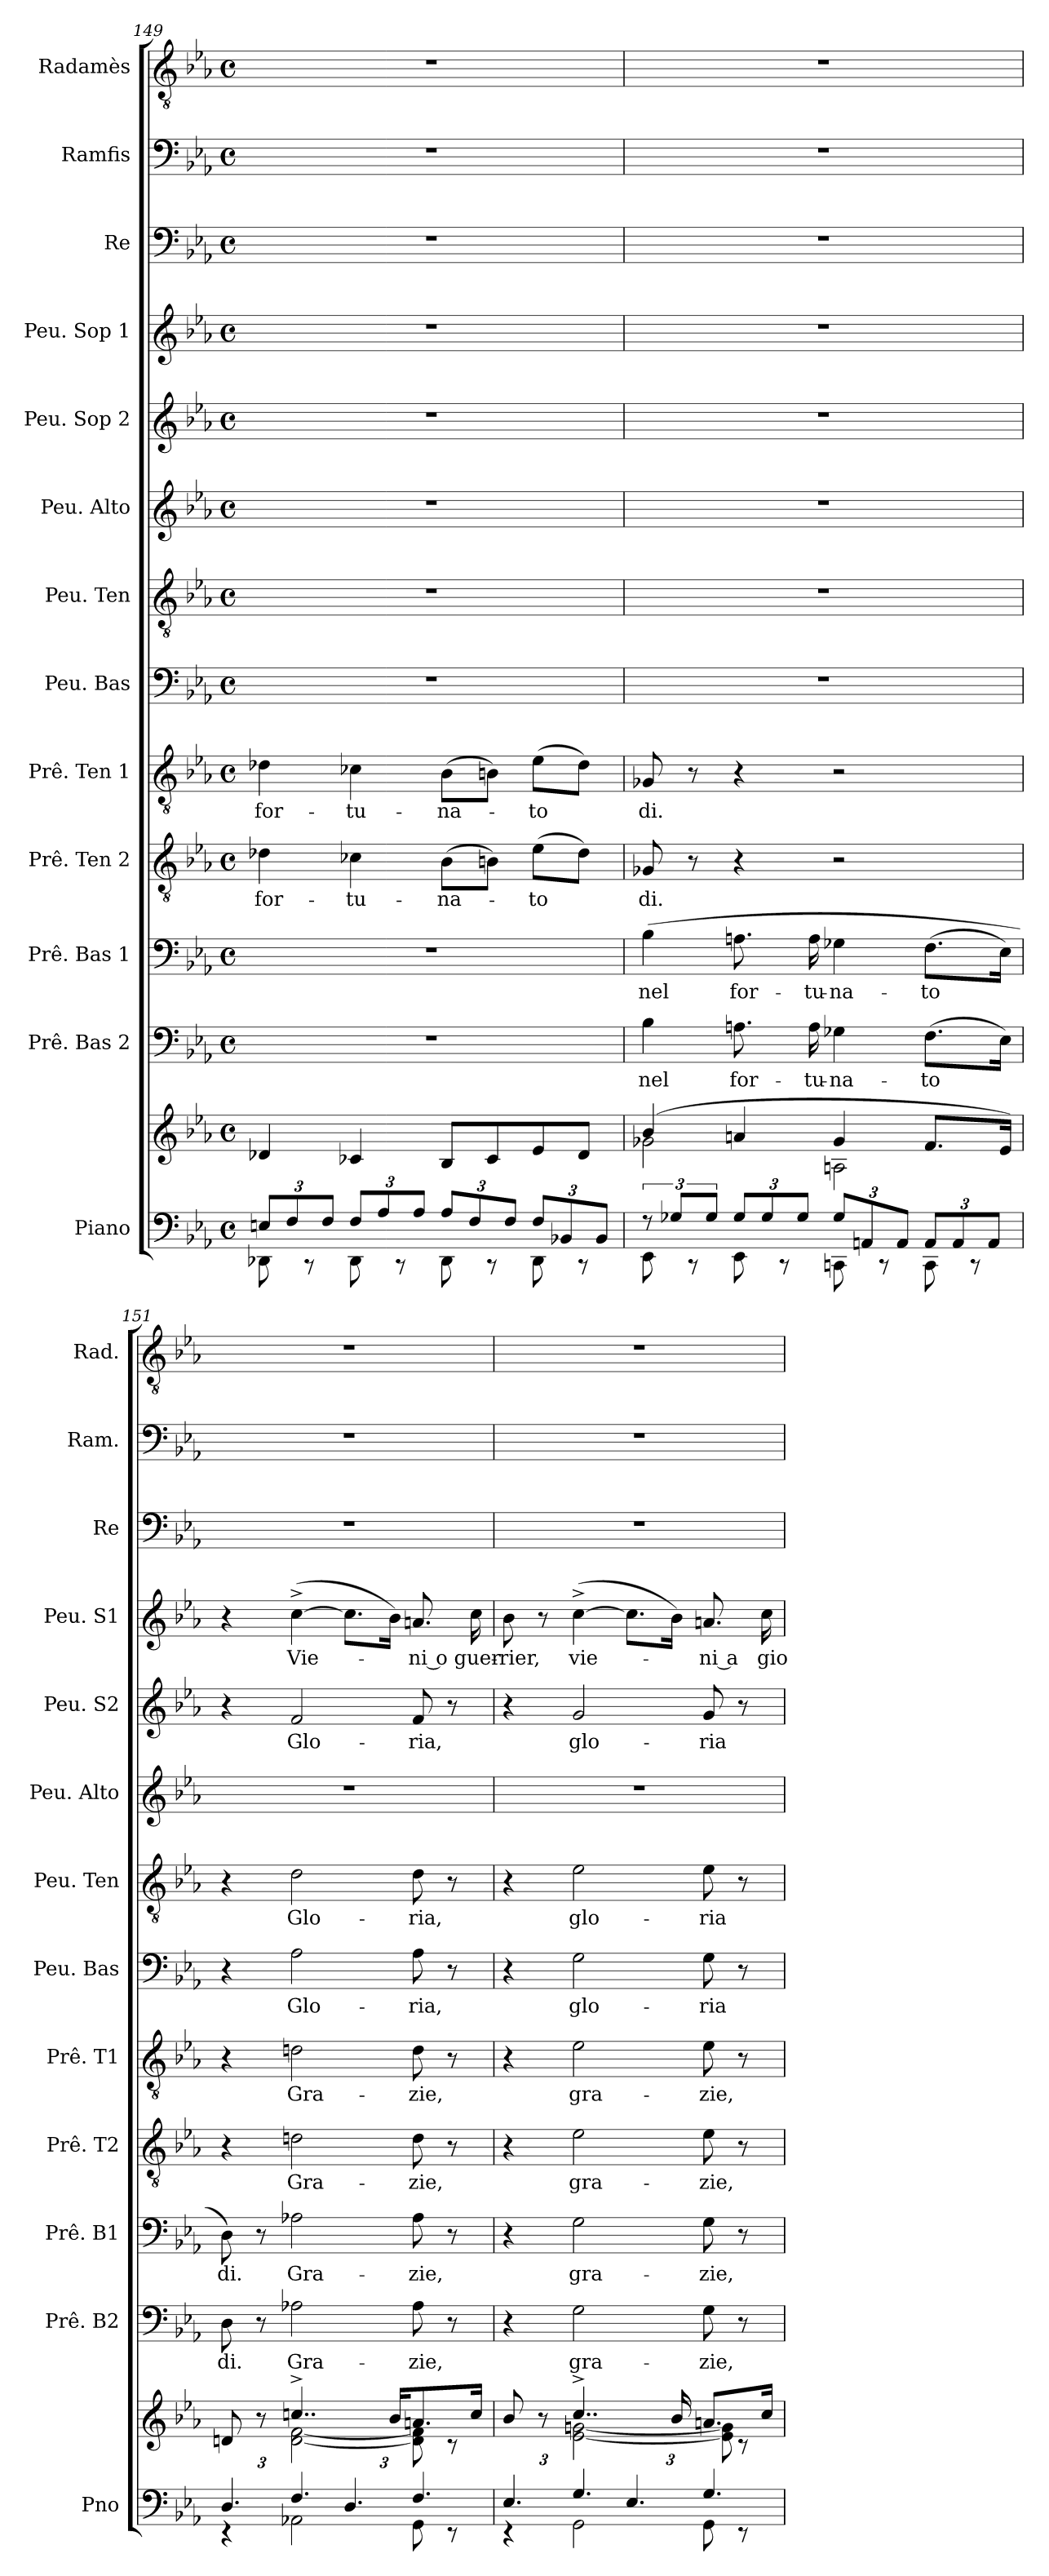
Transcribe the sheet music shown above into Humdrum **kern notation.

**kern	**kern	**kern	**text	**kern	**text	**kern	**text	**kern	**text	**kern	**text	**kern	**text	**kern	**kern	**text	**kern	**text	**kern	**kern	**kern
*part13	*part13	*part12	*part12	*part11	*part11	*part10	*part10	*part9	*part9	*part8	*part8	*part7	*part7	*part6	*part5	*part5	*part4	*part4	*part3	*part2	*part1
*staff14	*staff13	*staff12	*staff12	*staff11	*staff11	*staff10	*staff10	*staff9	*staff9	*staff8	*staff8	*staff7	*staff7	*staff6	*staff5	*staff5	*staff4	*staff4	*staff3	*staff2	*staff1
*I"Piano	*	*I"Prê. Bas 2	*	*I"Prê. Bas 1	*	*I"Prê. Ten 2	*	*I"Prê. Ten 1	*	*I"Peu. Bas	*	*I"Peu. Ten	*	*I"Peu. Alto	*I"Peu. Sop 2	*	*I"Peu. Sop 1	*	*I"Re	*I"Ramfis	*I"Radamès
*I'Pno	*	*I'Prê. B2	*	*I'Prê. B1	*	*I'Prê. T2	*	*I'Prê. T1	*	*I'Peu. Bas	*	*I'Peu. Ten	*	*I'Peu. Alto	*I'Peu. S2	*	*I'Peu. S1	*	*I'Re	*I'Ram.	*I'Rad.
*clefF4	*clefG2	*clefF4	*	*clefF4	*	*clefGv2	*	*clefGv2	*	*clefF4	*	*clefGv2	*	*clefG2	*clefG2	*	*clefG2	*	*clefF4	*clefF4	*clefGv2
*k[b-e-a-]	*k[b-e-a-]	*k[b-e-a-]	*	*k[b-e-a-]	*	*k[b-e-a-]	*	*k[b-e-a-]	*	*k[b-e-a-]	*	*k[b-e-a-]	*	*k[b-e-a-]	*k[b-e-a-]	*	*k[b-e-a-]	*	*k[b-e-a-]	*k[b-e-a-]	*k[b-e-a-]
*M4/4	*M4/4	*M4/4	*	*M4/4	*	*M4/4	*	*M4/4	*	*M4/4	*	*M4/4	*	*M4/4	*M4/4	*	*M4/4	*	*M4/4	*M4/4	*M4/4
*met(c)	*met(c)	*met(c)	*	*met(c)	*	*met(c)	*	*met(c)	*	*met(c)	*	*met(c)	*	*met(c)	*met(c)	*	*met(c)	*	*met(c)	*met(c)	*met(c)
*Xbrackettup	*	*	*	*	*	*	*	*	*	*	*	*	*	*	*	*	*	*	*	*	*
=149	=149	=149	=149	=149	=149	=149	=149	=149	=149	=149	=149	=149	=149	=149	=149	=149	=149	=149	=149	=149	=149
*^	*	*	*	*	*	*	*	*	*	*	*	*	*	*	*	*	*	*	*	*	*
!	!	!	!	!	!	!	!	!LO:LY:b:color=#0055FF	!	!LO:LY:b:color=#0055FF	!	!	!	!	!	!	!	!	!	!	!	!
12En/L	8DD-X\	4d-X/	1r	.	1r	.	4d-X\	for-	4d-X\	for-	1r	.	1r	.	1r	1r	.	1r	.	1r	1r	1r
12F/	.	.	.	.	.	.	.	.	.	.	.	.	.	.	.	.	.	.	.	.	.	.
.	8r	.	.	.	.	.	.	.	.	.	.	.	.	.	.	.	.	.	.	.	.	.
12F/J	.	.	.	.	.	.	.	.	.	.	.	.	.	.	.	.	.	.	.	.	.	.
!	!	!	!	!	!	!	!	!LO:LY:b:color=#0055FF	!	!LO:LY:b:color=#0055FF	!	!	!	!	!	!	!	!	!	!	!	!
12F/L	8DD-\	4c-X/	.	.	.	.	4c-X\	-tu-	4c-X\	-tu-	.	.	.	.	.	.	.	.	.	.	.	.
12A-/	.	.	.	.	.	.	.	.	.	.	.	.	.	.	.	.	.	.	.	.	.	.
.	8r	.	.	.	.	.	.	.	.	.	.	.	.	.	.	.	.	.	.	.	.	.
12A-/J	.	.	.	.	.	.	.	.	.	.	.	.	.	.	.	.	.	.	.	.	.	.
!	!	!	!	!	!	!	!	!LO:LY:b:color=#0055FF	!	!LO:LY:b:color=#0055FF	!	!	!	!	!	!	!	!	!	!	!	!
12A-/L	8DD-\	8B-/L	.	.	.	.	(>8B-\L	-na-	(>8B-\L	-na-	.	.	.	.	.	.	.	.	.	.	.	.
12F/	.	.	.	.	.	.	.	.	.	.	.	.	.	.	.	.	.	.	.	.	.	.
.	8r	8c-/	.	.	.	.	8Bn\J)	.	8Bn\J)	.	.	.	.	.	.	.	.	.	.	.	.	.
12F/J	.	.	.	.	.	.	.	.	.	.	.	.	.	.	.	.	.	.	.	.	.	.
!	!	!	!	!	!	!	!	!LO:LY:b:color=#0055FF	!	!LO:LY:b:color=#0055FF	!	!	!	!	!	!	!	!	!	!	!	!
12F/L	8DD-\	8e-/	.	.	.	.	(>8e-\L	-to	(>8e-\L	-to	.	.	.	.	.	.	.	.	.	.	.	.
12BB-X/	.	.	.	.	.	.	.	.	.	.	.	.	.	.	.	.	.	.	.	.	.	.
.	8r	8d-/J	.	.	.	.	8d-\J)	.	8d-\J)	.	.	.	.	.	.	.	.	.	.	.	.	.
12BB-/J	.	.	.	.	.	.	.	.	.	.	.	.	.	.	.	.	.	.	.	.	.	.
=150	=150	=150	=150	=150	=150	=150	=150	=150	=150	=150	=150	=150	=150	=150	=150	=150	=150	=150	=150	=150	=150	=150
*brackettup	*	*	*	*	*	*	*	*	*	*	*	*	*	*	*	*	*	*	*	*	*	*
*	*	*^	*	*	*	*	*	*	*	*	*	*	*	*	*	*	*	*	*	*	*	*
!	!	!	!	!	!LO:LY:b:color=#0055FF	!	!LO:LY:b:color=#0055FF	!	!LO:LY:b:color=#0055FF	!	!LO:LY:b:color=#0055FF	!	!	!	!	!	!	!	!	!	!	!	!
12r	8EE-\	(>4b-/	2g-X\	4B-\	nel	(>4B-\	nel	8G-X/	di.	8G-X/	di.	1r	.	1r	.	1r	1r	.	1r	.	1r	1r	1r
12G-X/L	.	.	.	.	.	.	.	.	.	.	.	.	.	.	.	.	.	.	.	.	.	.	.
.	8r	.	.	.	.	.	.	8r	.	8r	.	.	.	.	.	.	.	.	.	.	.	.	.
12G-/J	.	.	.	.	.	.	.	.	.	.	.	.	.	.	.	.	.	.	.	.	.	.	.
*Xbrackettup	*	*	*	*	*	*	*	*	*	*	*	*	*	*	*	*	*	*	*	*	*	*	*
!	!	!	!	!	!LO:LY:b:color=#0055FF	!	!LO:LY:b:color=#0055FF	!	!	!	!	!	!	!	!	!	!	!	!	!	!	!	!
12G-/L	8EE-\	4an/	.	8.An\	for-	8.An\	for-	4r	.	4r	.	.	.	.	.	.	.	.	.	.	.	.	.
12G-/	.	.	.	.	.	.	.	.	.	.	.	.	.	.	.	.	.	.	.	.	.	.	.
.	8r	.	.	.	.	.	.	.	.	.	.	.	.	.	.	.	.	.	.	.	.	.	.
12G-/J	.	.	.	.	.	.	.	.	.	.	.	.	.	.	.	.	.	.	.	.	.	.	.
!	!	!	!	!	!LO:LY:b:color=#0055FF	!	!LO:LY:b:color=#0055FF	!	!	!	!	!	!	!	!	!	!	!	!	!	!	!	!
.	.	.	.	16A\	-tu-	16A\	-tu-	.	.	.	.	.	.	.	.	.	.	.	.	.	.	.	.
!	!	!	!	!	!LO:LY:b:color=#0055FF	!	!LO:LY:b:color=#0055FF	!	!	!	!	!	!	!	!	!	!	!	!	!	!	!	!
12G-/L	8CCn\	4g-/	2An\	4G-X\	-na-	4G-X\	-na-	2r	.	2r	.	.	.	.	.	.	.	.	.	.	.	.	.
12AAn/	.	.	.	.	.	.	.	.	.	.	.	.	.	.	.	.	.	.	.	.	.	.	.
.	8r	.	.	.	.	.	.	.	.	.	.	.	.	.	.	.	.	.	.	.	.	.	.
12AA/J	.	.	.	.	.	.	.	.	.	.	.	.	.	.	.	.	.	.	.	.	.	.	.
!	!	!	!	!	!LO:LY:b:color=#0055FF	!	!LO:LY:b:color=#0055FF	!	!	!	!	!	!	!	!	!	!	!	!	!	!	!	!
12AA/L	8CC\	8.f/L	.	(>8.F\L	-to	(>8.F\L	-to	.	.	.	.	.	.	.	.	.	.	.	.	.	.	.	.
12AA/	.	.	.	.	.	.	.	.	.	.	.	.	.	.	.	.	.	.	.	.	.	.	.
.	8r	.	.	.	.	.	.	.	.	.	.	.	.	.	.	.	.	.	.	.	.	.	.
12AA/J	.	.	.	.	.	.	.	.	.	.	.	.	.	.	.	.	.	.	.	.	.	.	.
.	.	16e-/Jk)	.	16E-\Jk)	.	16E-\Jk)	.	.	.	.	.	.	.	.	.	.	.	.	.	.	.	.	.
!!LO:PB:g=z
=151	=151	=151	=151	=151	=151	=151	=151	=151	=151	=151	=151	=151	=151	=151	=151	=151	=151	=151	=151	=151	=151	=151	=151
!	!	!	!	!	!LO:LY:b:color=#0055FF	!	!LO:LY:b:color=#0055FF	!	!	!	!	!	!	!	!	!	!	!	!	!	!	!	!
6.D/	4r	8dn/	4ryy	8D\	di.	8D\)	di.	4r	.	4r	.	4r	.	4r	.	1r	4r	.	4r	.	1r	1r	1r
.	.	8r	.	8r	.	8r	.	.	.	.	.	.	.	.	.	.	.	.	.	.	.	.	.
!	!	!	!	!	!LO:LY:b:color=#0055FF	!	!LO:LY:b:color=#0055FF	!	!LO:LY:b:color=#0055FF	!	!LO:LY:b:color=#0055FF	!	!LO:LY:b:color=#0055FF	!	!LO:LY:b:color=#0055FF	!	!	!LO:LY:b:color=#AA0000	!	!LO:LY:b:color=#0055FF	!	!	!
6.F/	2AA-X\	4..ccn^/	[2d\ [2f\	2A-X\	Gra-	2A-X\	Gra-	2dn\	Gra-	2dn\	Gra-	2A-\	Glo-	2d\	Glo-	.	2f/	Glo-	(>[4cc^\	Vie-	.	.	.
6.D/	.	.	.	.	.	.	.	.	.	.	.	.	.	.	.	.	.	.	8.cc\L]	.	.	.	.
.	.	16b-/KL	.	.	.	.	.	.	.	.	.	.	.	.	.	.	.	.	16b-\Jk)	.	.	.	.
!	!	!	!	!	!LO:LY:b:color=#0055FF	!	!LO:LY:b:color=#0055FF	!	!LO:LY:b:color=#0055FF	!	!LO:LY:b:color=#0055FF	!	!LO:LY:b:color=#0055FF	!	!LO:LY:b:color=#0055FF	!	!	!LO:LY:b:color=#AA0000	!	!LO:LY:b:color=#0055FF	!	!	!
6.F/	8GG\	8.an/	8d\] 8f\]	8A-\	-zie,	8A-\	-zie,	8d\	-zie,	8d\	-zie,	8A-\	-ria,	8d\	-ria,	.	8f/	-ria,	8.an/	ni o	.	.	.
.	8r	.	8r	8r	.	8r	.	8r	.	8r	.	8r	.	8r	.	.	8r	.	.	.	.	.	.
!	!	!	!	!	!	!	!	!	!	!	!	!	!	!	!	!	!	!	!	!LO:LY:b:color=#0055FF	!	!	!
.	.	16cc/Jk	.	.	.	.	.	.	.	.	.	.	.	.	.	.	.	.	16cc\	guer-	.	.	.
=152	=152	=152	=152	=152	=152	=152	=152	=152	=152	=152	=152	=152	=152	=152	=152	=152	=152	=152	=152	=152	=152	=152	=152
!	!	!	!	!	!	!	!	!	!	!	!	!	!	!	!	!	!	!	!	!LO:LY:b:color=#0055FF	!	!	!
6.E-/	4r	8b-/	4ryy	4r	.	4r	.	4r	.	4r	.	4r	.	4r	.	1r	4r	.	8b-\	-rier,	1r	1r	1r
.	.	8r	.	.	.	.	.	.	.	.	.	.	.	.	.	.	.	.	8r	.	.	.	.
!	!	!	!	!	!LO:LY:b:color=#0055FF	!	!LO:LY:b:color=#0055FF	!	!LO:LY:b:color=#0055FF	!	!LO:LY:b:color=#0055FF	!	!LO:LY:b:color=#0055FF	!	!LO:LY:b:color=#0055FF	!	!	!LO:LY:b:color=#AA0000	!	!LO:LY:b:color=#0055FF	!	!	!
6.G/	2GG\	4..cc^/	[2e-\ [2gn\	2G\	gra-	2G\	gra-	2e-\	gra-	2e-\	gra-	2G\	glo-	2e-\	glo-	.	2g/	glo-	(>[4cc^\	vie-	.	.	.
6.E-/	.	.	.	.	.	.	.	.	.	.	.	.	.	.	.	.	.	.	8.cc\L]	.	.	.	.
.	.	16b-/	.	.	.	.	.	.	.	.	.	.	.	.	.	.	.	.	16b-\Jk)	.	.	.	.
!	!	!	!	!	!LO:LY:b:color=#0055FF	!	!LO:LY:b:color=#0055FF	!	!LO:LY:b:color=#0055FF	!	!LO:LY:b:color=#0055FF	!	!LO:LY:b:color=#0055FF	!	!LO:LY:b:color=#0055FF	!	!	!LO:LY:b:color=#AA0000	!	!LO:LY:b:color=#0055FF	!	!	!
6.G/	8GG\	8.an/L	8e-\] 8g\]	8G\	-zie,	8G\	-zie,	8e-\	-zie,	8e-\	-zie,	8G\	-ria	8e-\	-ria	.	8g/	-ria	8.an/	ni a	.	.	.
.	8r	.	8r	8r	.	8r	.	8r	.	8r	.	8r	.	8r	.	.	8r	.	.	.	.	.	.
!	!	!	!	!	!	!	!	!	!	!	!	!	!	!	!	!	!	!	!	!LO:LY:b:color=#0055FF	!	!	!
.	.	16cc/Jk	.	.	.	.	.	.	.	.	.	.	.	.	.	.	.	.	16cc\	gio-	.	.	.
*v	*v	*	*	*	*	*	*	*	*	*	*	*	*	*	*	*	*	*	*	*	*	*	*
*	*v	*v	*	*	*	*	*	*	*	*	*	*	*	*	*	*	*	*	*	*	*	*
=	=	=	=	=	=	=	=	=	=	=	=	=	=	=	=	=	=	=	=	=	=
*-	*-	*-	*-	*-	*-	*-	*-	*-	*-	*-	*-	*-	*-	*-	*-	*-	*-	*-	*-	*-	*-
